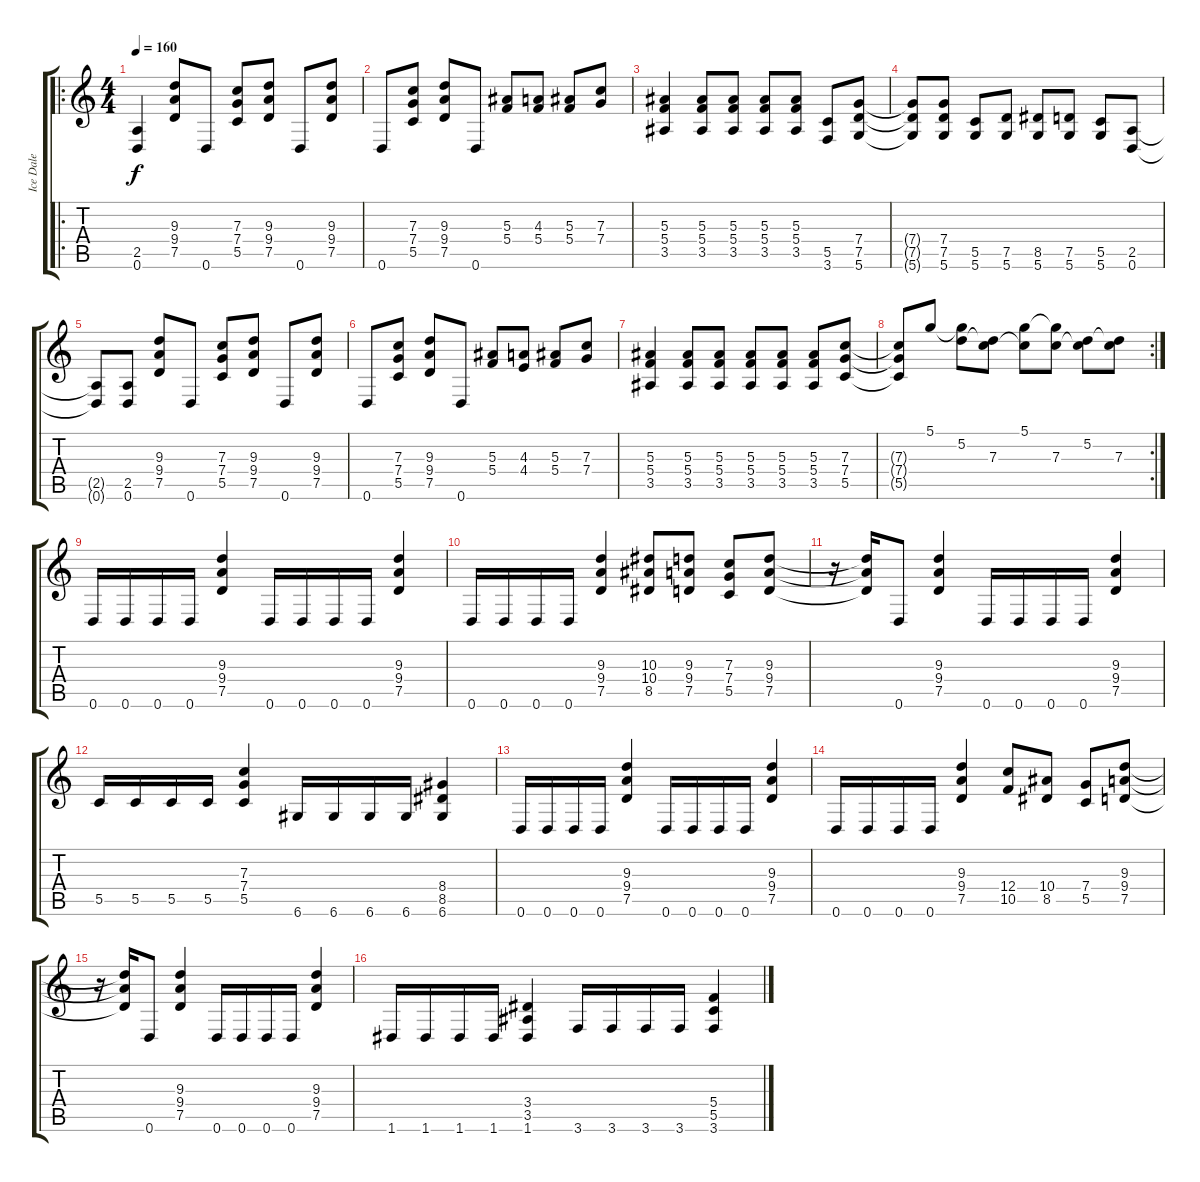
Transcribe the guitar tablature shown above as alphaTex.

\track ("Ice Dale" "Ice Dale") {instrument distortionguitar}
\staff {score tabs}
\tuning (D4 A3 F3 C3 G2 D2) {hide}
\ro
\ts (4 4)
\tempo 160
\clef g2
\ks c
(2.5 0.6).4{dy f} (9.3 9.4 7.5).8 0.6.8 (7.3 7.4 5.5).8 (9.3 9.4 7.5).8 0.6.8 (9.3 9.4 7.5).8 |
0.6.8 (7.3 7.4 5.5).8 (9.3 9.4 7.5).8 0.6.8 (5.3 5.4).8 (4.3 5.4).8 (5.3 5.4).8 (7.3 7.4).8 |
(5.3 5.4 3.5).4 (5.3 5.4 3.5).8 (5.3 5.4 3.5).8 (5.3 5.4 3.5).8 (5.3 5.4 3.5).8 (5.5 3.6).8 (7.4 7.5 5.6).8 |
(7.4{t} 7.5{t} 5.6{t}).8 (7.4 7.5 5.6).8 (5.5 5.6).8 (7.5 5.6).8 (8.5 5.6).8 (7.5 5.6).8 (5.5 5.6).8 (2.5 0.6).8 |
(2.5{t} 0.6{t}).8 (2.5 0.6).8 (9.3 9.4 7.5).8 0.6.8 (7.3 7.4 5.5).8 (9.3 9.4 7.5).8 0.6.8 (9.3 9.4 7.5).8 |
0.6.8 (7.3 7.4 5.5).8 (9.3 9.4 7.5).8 0.6.8 (5.3 5.4).8 (4.3 4.4).8 (5.3 5.4).8 (7.3 7.4).8 |
(5.3 5.4 3.5).4 (5.3 5.4 3.5).8 (5.3 5.4 3.5).8 (5.3 5.4 3.5).8 (5.3 5.4 3.5).8 (5.3 5.4 3.5).8 (7.3 7.4 5.5).8 |
\rc 2
(7.3{t} 7.4{t} 5.5{t}).8 5.1.8 (5.1{t} 5.2).8 (5.2{t} 7.3).8 (5.1 7.3{t}).8 (5.1{t} 7.3).8 (5.2 7.3{t}).8 (5.2{t} 7.3).8 |
0.6.16 0.6.16 0.6.16 0.6.16 (9.3 9.4 7.5).4 0.6.16 0.6.16 0.6.16 0.6.16 (9.3 9.4 7.5).4 |
0.6.16 0.6.16 0.6.16 0.6.16 (9.3 9.4 7.5).4 (10.3 10.4 8.5).8 (9.3 9.4 7.5).8 (7.3 7.4 5.5).8 (9.3 9.4 7.5).8 |
r.16 (9.3{t} 9.4{t} 7.5{t}).16 0.6.8 (9.3 9.4 7.5).4 0.6.16 0.6.16 0.6.16 0.6.16 (9.3 9.4 7.5).4 |
5.5.16 5.5.16 5.5.16 5.5.16 (7.3 7.4 5.5).4 6.6.16 6.6.16 6.6.16 6.6.16 (8.4 8.5 6.6).4 |
0.6.16 0.6.16 0.6.16 0.6.16 (9.3 9.4 7.5).4 0.6.16 0.6.16 0.6.16 0.6.16 (9.3 9.4 7.5).4 |
0.6.16 0.6.16 0.6.16 0.6.16 (9.3 9.4 7.5).4 (12.4 10.5).8 (10.4 8.5).8 (7.4 5.5).8 (9.3 9.4 7.5).8 |
r.16 (9.3{t} 9.4{t} 7.5{t}).16 0.6.8 (9.3 9.4 7.5).4 0.6.16 0.6.16 0.6.16 0.6.16 (9.3 9.4 7.5).4 |
1.6.16 1.6.16 1.6.16 1.6.16 (3.4 3.5 1.6).4 3.6.16 3.6.16 3.6.16 3.6.16 (5.4 5.5 3.6).4
